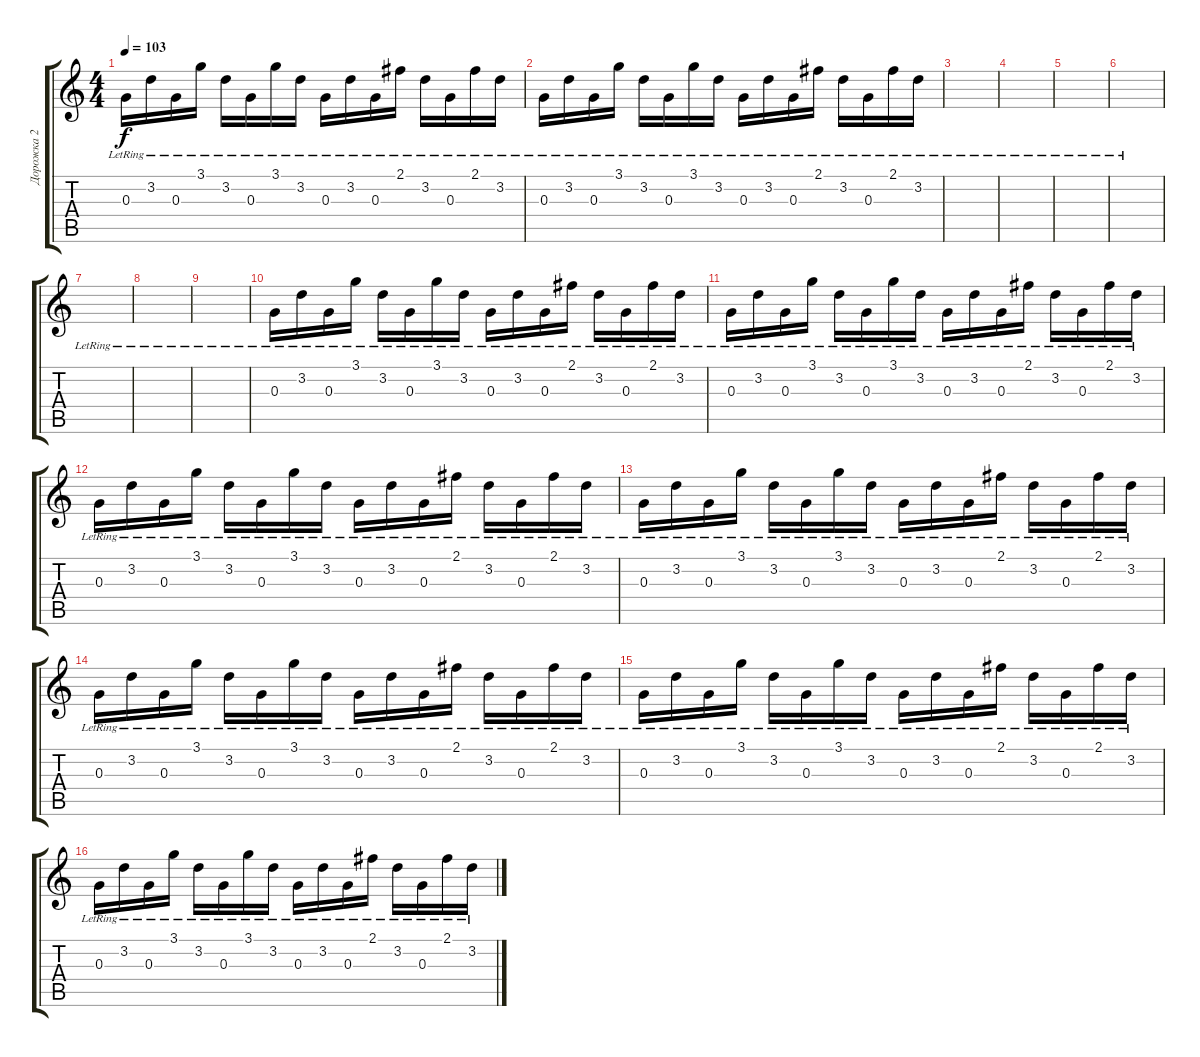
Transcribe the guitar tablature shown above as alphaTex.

\track ("Дорожка 2" "Дорожка 2") {instrument overdrivenguitar}
\staff {score tabs}
\tuning (E4 B3 G3 D3 A2 E2) {hide}
\ts (4 4)
\tempo 103
\clef g2
\ks c
0.3{lr}.16{dy f} 3.2{lr}.16 0.3{lr}.16 3.1{lr}.16 3.2{lr}.16 0.3{lr}.16 3.1{lr}.16 3.2{lr}.16 0.3{lr}.16 3.2{lr}.16 0.3{lr}.16 2.1{lr}.16 3.2{lr}.16 0.3{lr}.16 2.1{lr}.16 3.2{lr}.16 |
0.3{lr}.16 3.2{lr}.16 0.3{lr}.16 3.1{lr}.16 3.2{lr}.16 0.3{lr}.16 3.1{lr}.16 3.2{lr}.16 0.3{lr}.16 3.2{lr}.16 0.3{lr}.16 2.1{lr}.16 3.2{lr}.16 0.3{lr}.16 2.1{lr}.16 3.2{lr}.16 |
|
|
|
|
|
|
|
0.3{lr}.16 3.2{lr}.16 0.3{lr}.16 3.1{lr}.16 3.2{lr}.16 0.3{lr}.16 3.1{lr}.16 3.2{lr}.16 0.3{lr}.16 3.2{lr}.16 0.3{lr}.16 2.1{lr}.16 3.2{lr}.16 0.3{lr}.16 2.1{lr}.16 3.2{lr}.16 |
0.3{lr}.16 3.2{lr}.16 0.3{lr}.16 3.1{lr}.16 3.2{lr}.16 0.3{lr}.16 3.1{lr}.16 3.2{lr}.16 0.3{lr}.16 3.2{lr}.16 0.3{lr}.16 2.1{lr}.16 3.2{lr}.16 0.3{lr}.16 2.1{lr}.16 3.2{lr}.16 |
0.3{lr}.16 3.2{lr}.16 0.3{lr}.16 3.1{lr}.16 3.2{lr}.16 0.3{lr}.16 3.1{lr}.16 3.2{lr}.16 0.3{lr}.16 3.2{lr}.16 0.3{lr}.16 2.1{lr}.16 3.2{lr}.16 0.3{lr}.16 2.1{lr}.16 3.2{lr}.16 |
0.3{lr}.16 3.2{lr}.16 0.3{lr}.16 3.1{lr}.16 3.2{lr}.16 0.3{lr}.16 3.1{lr}.16 3.2{lr}.16 0.3{lr}.16 3.2{lr}.16 0.3{lr}.16 2.1{lr}.16 3.2{lr}.16 0.3{lr}.16 2.1{lr}.16 3.2{lr}.16 |
0.3{lr}.16 3.2{lr}.16 0.3{lr}.16 3.1{lr}.16 3.2{lr}.16 0.3{lr}.16 3.1{lr}.16 3.2{lr}.16 0.3{lr}.16 3.2{lr}.16 0.3{lr}.16 2.1{lr}.16 3.2{lr}.16 0.3{lr}.16 2.1{lr}.16 3.2{lr}.16 |
0.3{lr}.16 3.2{lr}.16 0.3{lr}.16 3.1{lr}.16 3.2{lr}.16 0.3{lr}.16 3.1{lr}.16 3.2{lr}.16 0.3{lr}.16 3.2{lr}.16 0.3{lr}.16 2.1{lr}.16 3.2{lr}.16 0.3{lr}.16 2.1{lr}.16 3.2{lr}.16 |
0.3{lr}.16 3.2{lr}.16 0.3{lr}.16 3.1{lr}.16 3.2{lr}.16 0.3{lr}.16 3.1{lr}.16 3.2{lr}.16 0.3{lr}.16 3.2{lr}.16 0.3{lr}.16 2.1{lr}.16 3.2{lr}.16 0.3{lr}.16 2.1{lr}.16 3.2{lr}.16
